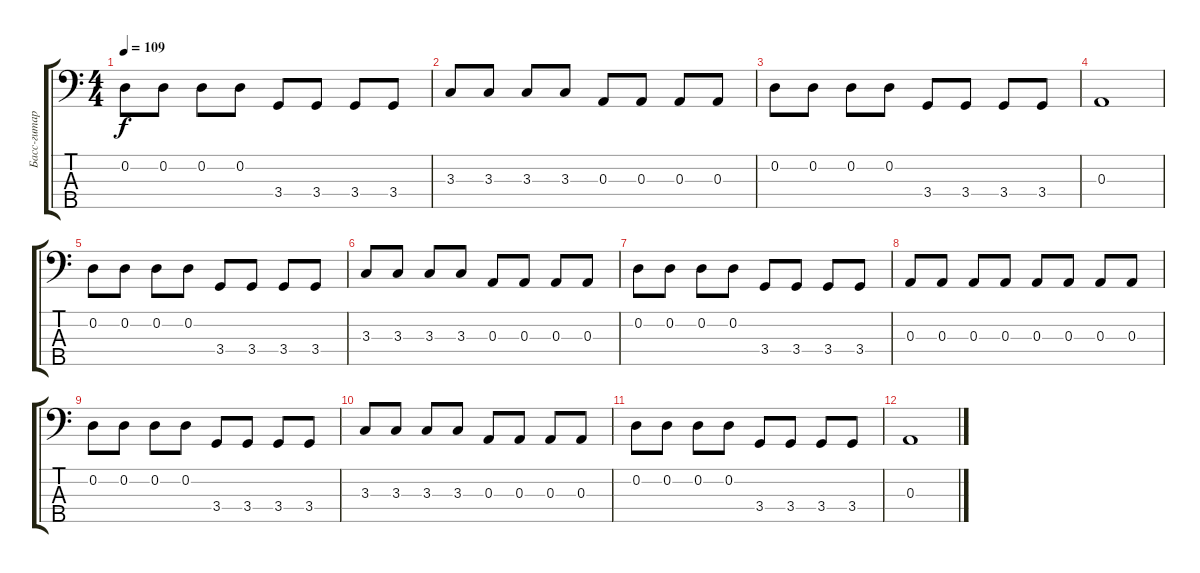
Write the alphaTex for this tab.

\track ("Басс-гитара" "Басс-гитар") {instrument slapbass1}
\staff {score tabs}
\tuning (G2 D2 A1 E1 B0) {hide}
\ts (4 4)
\tempo 109
\clef f4
\ks c
0.2.8{dy f} 0.2.8 0.2.8 0.2.8 3.4.8 3.4.8 3.4.8 3.4.8 |
3.3.8 3.3.8 3.3.8 3.3.8 0.3.8 0.3.8 0.3.8 0.3.8 |
0.2.8 0.2.8 0.2.8 0.2.8 3.4.8 3.4.8 3.4.8 3.4.8 |
0.3.1 |
0.2.8 0.2.8 0.2.8 0.2.8 3.4.8 3.4.8 3.4.8 3.4.8 |
3.3.8 3.3.8 3.3.8 3.3.8 0.3.8 0.3.8 0.3.8 0.3.8 |
0.2.8 0.2.8 0.2.8 0.2.8 3.4.8 3.4.8 3.4.8 3.4.8 |
0.3.8 0.3.8 0.3.8 0.3.8 0.3.8 0.3.8 0.3.8 0.3.8 |
0.2.8 0.2.8 0.2.8 0.2.8 3.4.8 3.4.8 3.4.8 3.4.8 |
3.3.8 3.3.8 3.3.8 3.3.8 0.3.8 0.3.8 0.3.8 0.3.8 |
0.2.8 0.2.8 0.2.8 0.2.8 3.4.8 3.4.8 3.4.8 3.4.8 |
0.3.1
